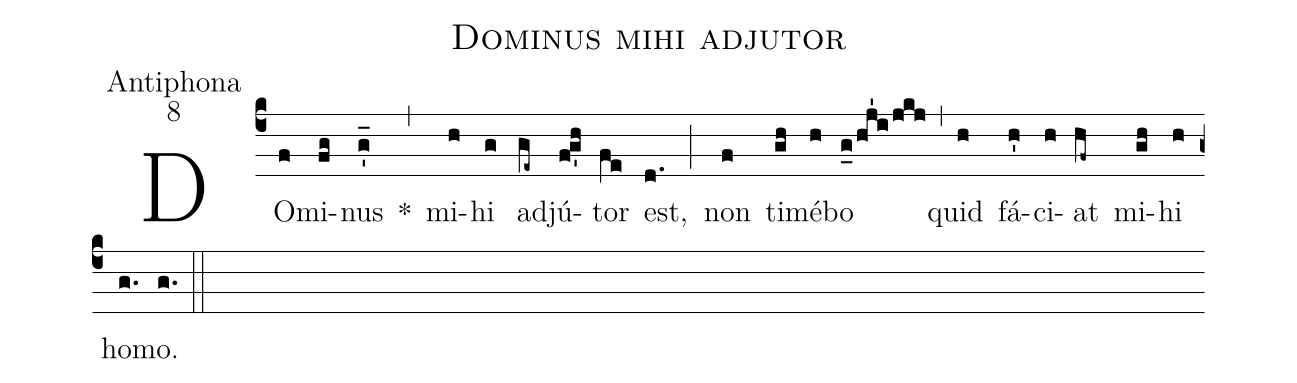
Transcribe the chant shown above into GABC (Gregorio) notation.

name:Dominus mihi adjutor;
office-part:Antiphona;
mode:8;
%%
(c4) DO(f)mi(fg)nus(g'_) *(,) mi(h)hi(g) ad(ge~)jú(f!g'h)tor(fe) est,(d.) (;) non(f) ti(gh)mé(h)bo(g_0/hj'1i/jkj) (,) quid(h) fá(h')ci(h)at(hf~) mi(gh)hi(h) ho(g.)mo.(g.) (::)
